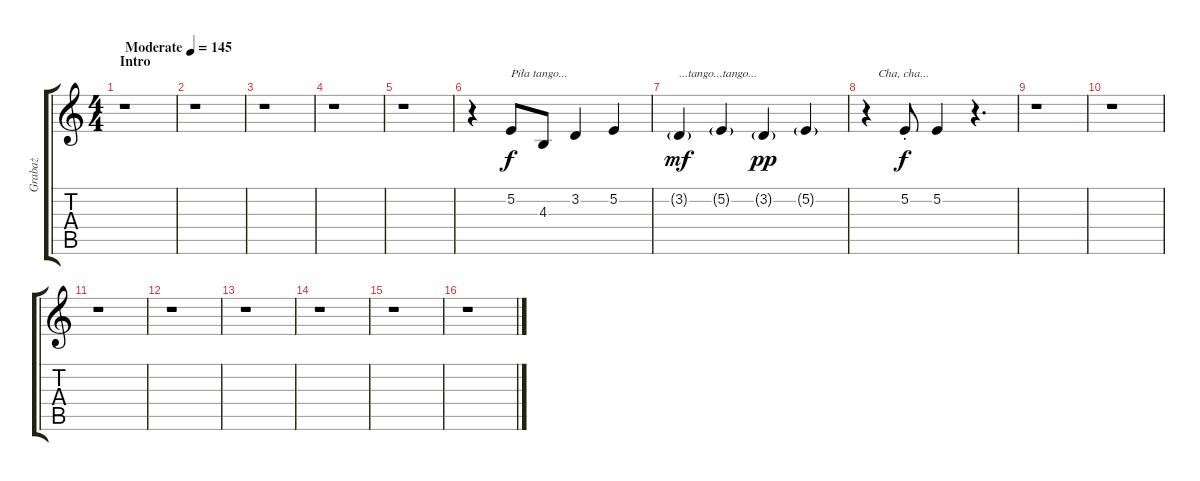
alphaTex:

\track ("Grabaż" "Grabaż") {instrument lead6voice}
\staff {score tabs}
\tuning (E4 B3 G3 D3 A2 E2) {hide}
\ts (4 4)
\section ("" "Intro")
\tempo (145 "Moderate")
\clef g2
\ks c
r.1{dy f instrument lead6voice} |
r.1 |
r.1 |
r.1 |
r.1 |
r.4 5.2.8{txt "Piła tango..."} 4.3.8 3.2.4 5.2.4 |
3.2{g}.4{txt "...tango...tango..." dy mf} 5.2{g}.4 3.2{g}.4{dy pp} 5.2{g}.4 |
r.4{txt "    Cha, cha..."} 5.2{st}.8{dy f} 5.2.4 r.4{d} |
r.1 |
r.1 |
r.1 |
r.1 |
r.1 |
r.1 |
r.1 |
r.1
